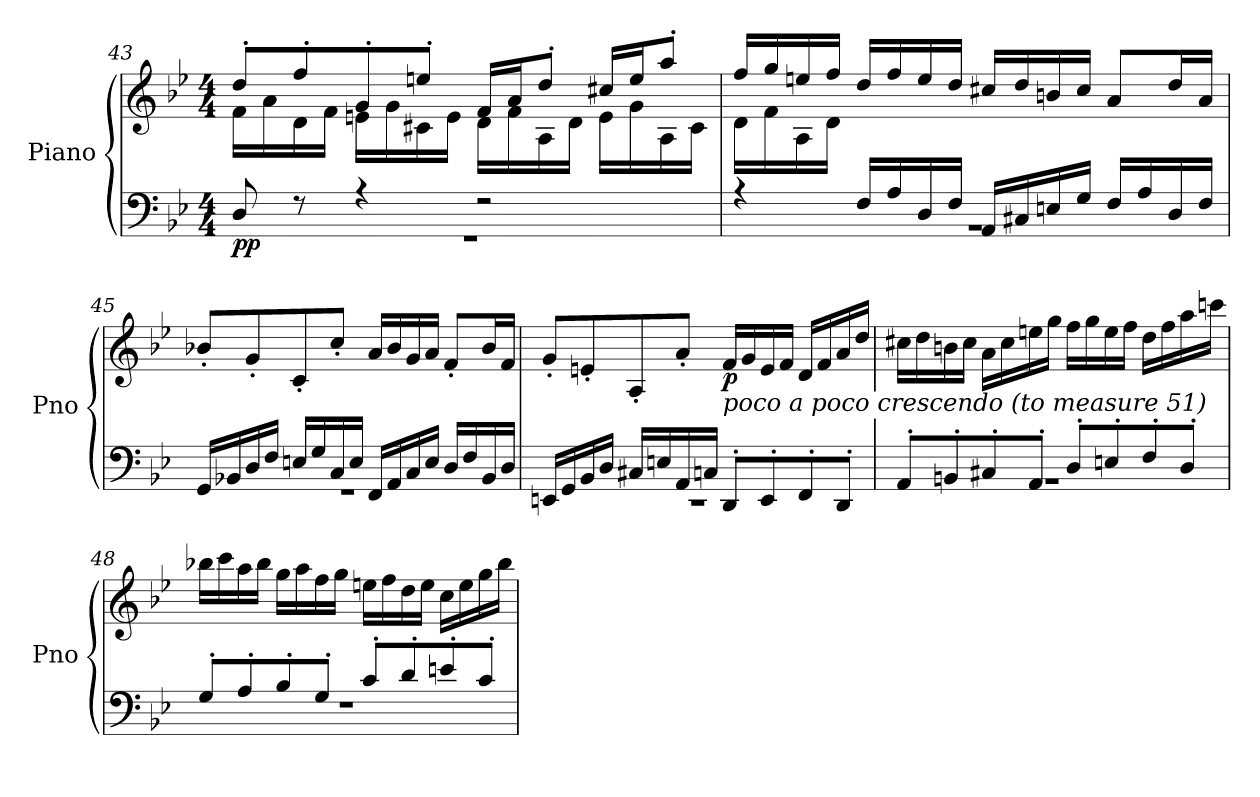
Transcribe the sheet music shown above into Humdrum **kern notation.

**kern	**kern	**dynam
*part1	*part1	*part1
*staff2	*staff1	*staff1/2
*I"Piano	*	*
*I'Pno	*	*
*clefF4	*clefG2	*
*k[b-e-]	*k[b-e-]	*
*M4/4	*M4/4	*
=43	=43	=43
*^	*^	*
!	!	!	!	!LO:DY:b=2
!	!	!	!	!LO:DY:n=1:b
8D/	1r	8dd'/L	16f\LL	p p
.	.	.	16a\	.
8r	.	8ff'/	16d\	.
.	.	.	16f\JJ	.
4r	.	8g'/	16en\LL	.
.	.	.	16g\	.
.	.	8een'/J	16c#X\	.
.	.	.	16e\JJ	.
2r	.	16f/LL	16d\LL	.
.	.	16a/J	16f\	.
.	.	8dd'/J	16A\	.
.	.	.	16d\JJ	.
.	.	16cc#X/LL	16e\LL	.
.	.	16ee/J	16g\	.
.	.	8aa'/J	16A\	.
.	.	.	16c#\JJ	.
=44	=44	=44	=44	=44
4r	1rBB	16ff/LL	16d\LL	.
.	.	16gg/	16f\	.
.	.	16een/	16A\	.
.	.	16ff/JJ	16d\JJ	.
16F/LL	.	16dd/LL	4rgyy	.
16A/	.	16ff/	.	.
16D/	.	16ee/	.	.
16F/JJ	.	16dd/JJ	.	.
16AA/LL	.	16cc#X/LL	2rgyy	.
16C#X/	.	16dd/	.	.
16En/	.	16bn/	.	.
16G/JJ	.	16cc#/JJ	.	.
16F/LL	.	8a/L	.	.
16A/	.	.	.	.
16D/	.	16dd/L	.	.
16F/JJ	.	16a/JJ	.	.
*	*	*v	*v	*
!!LO:PB:g=z
=45	=45	=45	=45
16GG/LL	1rGG	8b-X'/L	.
16BB-X/	.	.	.
16D/	.	8g'/	.
16F/JJ	.	.	.
16En/LL	.	8c'/	.
16G/	.	.	.
16C/	.	8cc'/J	.
16E/JJ	.	.	.
16FF/LL	.	16a/LL	.
16AA/	.	16b-/	.
16C/	.	16g/	.
16E/JJ	.	16a/JJ	.
16D/LL	.	8f'/L	.
16F/	.	.	.
16BB-/	.	16b-/L	.
16D/JJ	.	16f/JJ	.
=46	=46	=46	=46
16EEn/LL	1rEE	8g'/L	.
16GG/	.	.	.
16BB-/	.	8en'/	.
16D/JJ	.	.	.
16C#X/LL	.	8A'/	.
16En/	.	.	.
16AA/	.	8a'/J	.
16Cn/JJ	.	.	.
!LO:TX:a:i:t=poco a poco crescendo (to measure 51)	!	!	!
!	!	!	!LO:DY:b
8DD'/L	.	16f/LL	p
.	.	16g/	.
8EE'/	.	16e/	.
.	.	16f/JJ	.
8FF'/	.	16d/LL	.
.	.	16f/	.
8DD'/J	.	16a/	.
.	.	16dd/JJ	.
=47	=47	=47	=47
8AA'/L	1rBB	16cc#X\LL	.
.	.	16dd\	.
8BBn'/	.	16bn\	.
.	.	16cc#\JJ	.
8C#X'/	.	16a\LL	.
.	.	16cc#\	.
8AA'/J	.	16een\	.
.	.	16gg\JJ	.
8D'/L	.	16ff\LL	.
.	.	16gg\	.
8En'/	.	16ee\	.
.	.	16ff\JJ	.
8F'/	.	16dd\LL	.
.	.	16ff\	.
8D'/J	.	16aa\	.
.	.	16cccn\JJ	.
!!LO:LB:g=z
=48	=48	=48	=48
8G'/L	1rF	16bb-X\LL	.
.	.	16ccc\	.
8A'/	.	16aa\	.
.	.	16bb-\JJ	.
8B-'/	.	16gg\LL	.
.	.	16aa\	.
8G'/J	.	16ff\	.
.	.	16gg\JJ	.
8c'/L	.	16een\LL	.
.	.	16ff\	.
8d'/	.	16dd\	.
.	.	16ee\JJ	.
8en'/	.	16cc\LL	.
.	.	16ee\	.
8c'/J	.	16gg\	.
.	.	16bb-\JJ	.
*v	*v	*	*
=	=	=
*-	*-	*-
